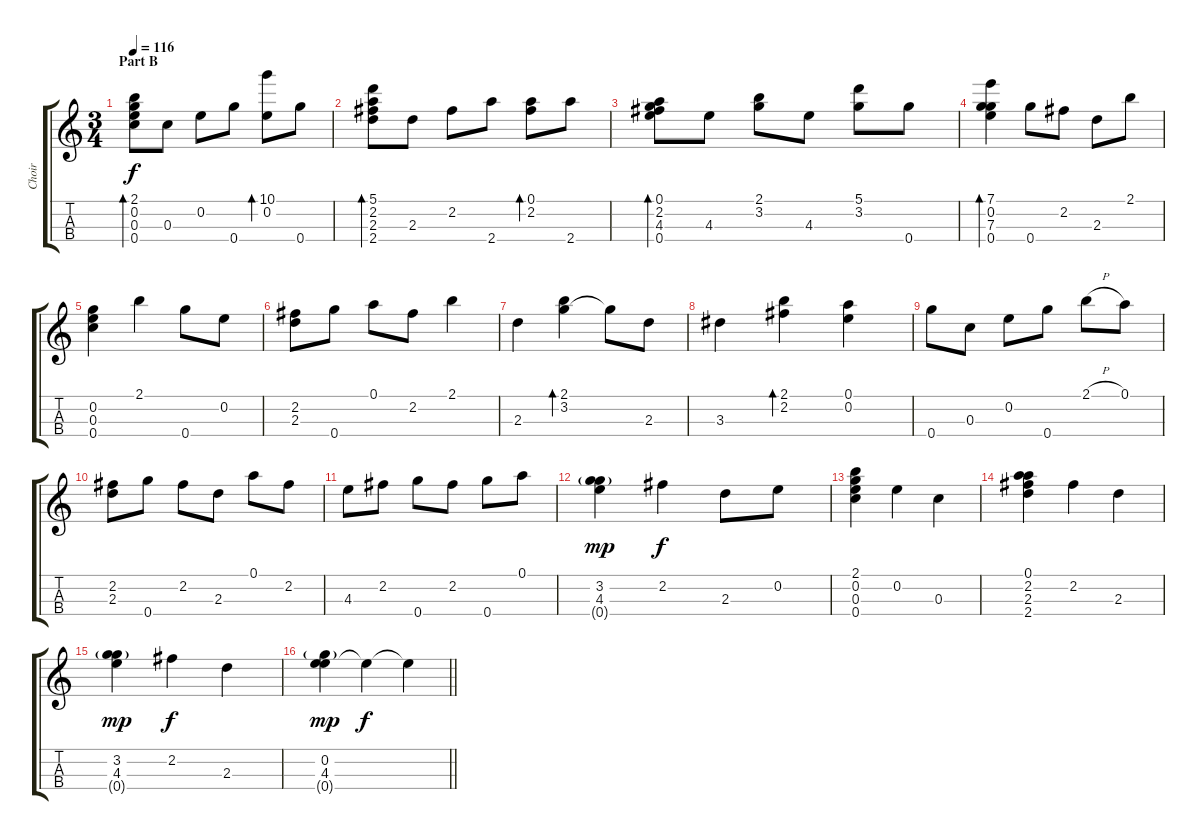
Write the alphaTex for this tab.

\track ("Choir" "Choir") {instrument acousticguitarnylon}
\staff {score tabs}
\tuning (A4 E4 C4 G4) {hide}
\ts (3 4)
\section ("" "Part B")
\tempo 116
\clef g2
\ks c
(2.1 0.2 0.3 0.4).8{bd 60 dy f} 0.3.8 0.2.8 0.4.8 (10.1 0.2).8{bd 60} 0.4.8 |
(5.1 2.2 2.3 2.4).8{bd 60} 2.3.8 2.2.8 2.4.8 (0.1 2.2).8{bd 60} 2.4.8 |
(0.1 2.2 4.3 0.4).8{bd 60} 4.3.8 (2.1 3.2).8 4.3.8 (5.1 3.2).8 0.4.8 |
(7.1 0.2 7.3 0.4).4{bd 60} 0.4.8 2.2.8 2.3.8 2.1.8 |
(0.2 0.3 0.4).4 2.1.4 0.4.8 0.2.8 |
(2.2 2.3).8 0.4.8 0.1.8 2.2.8 2.1.4 |
2.3.4 (2.1 3.2).4{bd 60} 3.2{t}.8 2.3.8 |
3.3.4 (2.1 2.2).4{bd 60} (0.1 0.2).4 |
0.4.8 0.3.8 0.2.8 0.4.8 2.1{h}.8 0.1.8 |
(2.2 2.3).8 0.4.8 2.2.8 2.3.8 0.1.8 2.2.8 |
4.3.8 2.2.8 0.4.8 2.2.8 0.4.8 0.1.8 |
(3.2 4.3 0.4{g}).4{dy mp} 2.2.4{dy f} 2.3.8 0.2.8 |
(2.1 0.2 0.3 0.4).4 0.2.4 0.3.4 |
(0.1 2.2 2.3 2.4).4 2.2.4 2.3.4 |
(3.2 4.3 0.4{g}).4{dy mp} 2.2.4{dy f} 2.3.4 |
\barLineRight lightlight
(0.2 4.3 0.4{g}).4{dy mp} 0.2{t}.4{dy f} 0.2{t}.4
